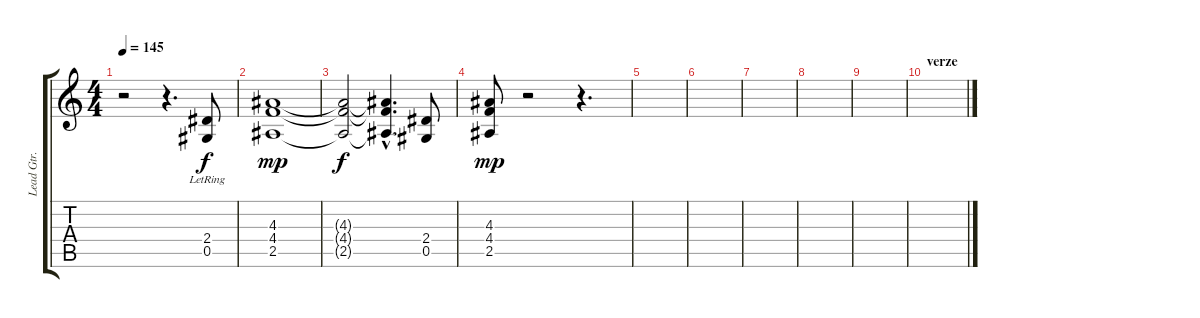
\track ("Lead Gtr." "Lead Gtr.") {instrument distortionguitar}
\staff {score tabs}
\tuning (Eb4 Bb3 Gb3 Db3 Ab2 Eb2) {hide}
\ts (4 4)
\tempo 145
\clef g2
\ks c
r.2{dy f instrument distortionguitar} r.4{d} (2.4 0.5{lr}).8 |
(4.3 4.4 2.5).1{dy mp} |
(4.3{t} 4.4{t} 2.5{t}).2{dy f} (4.3{hac t} 4.4{hac t} 2.5{hac t}).4{d} (2.4 0.5).8 |
(4.3 4.4 2.5).8{dy mp} r.2 r.4{d} |
|
|
|
|
|
\section ("" "verze")
